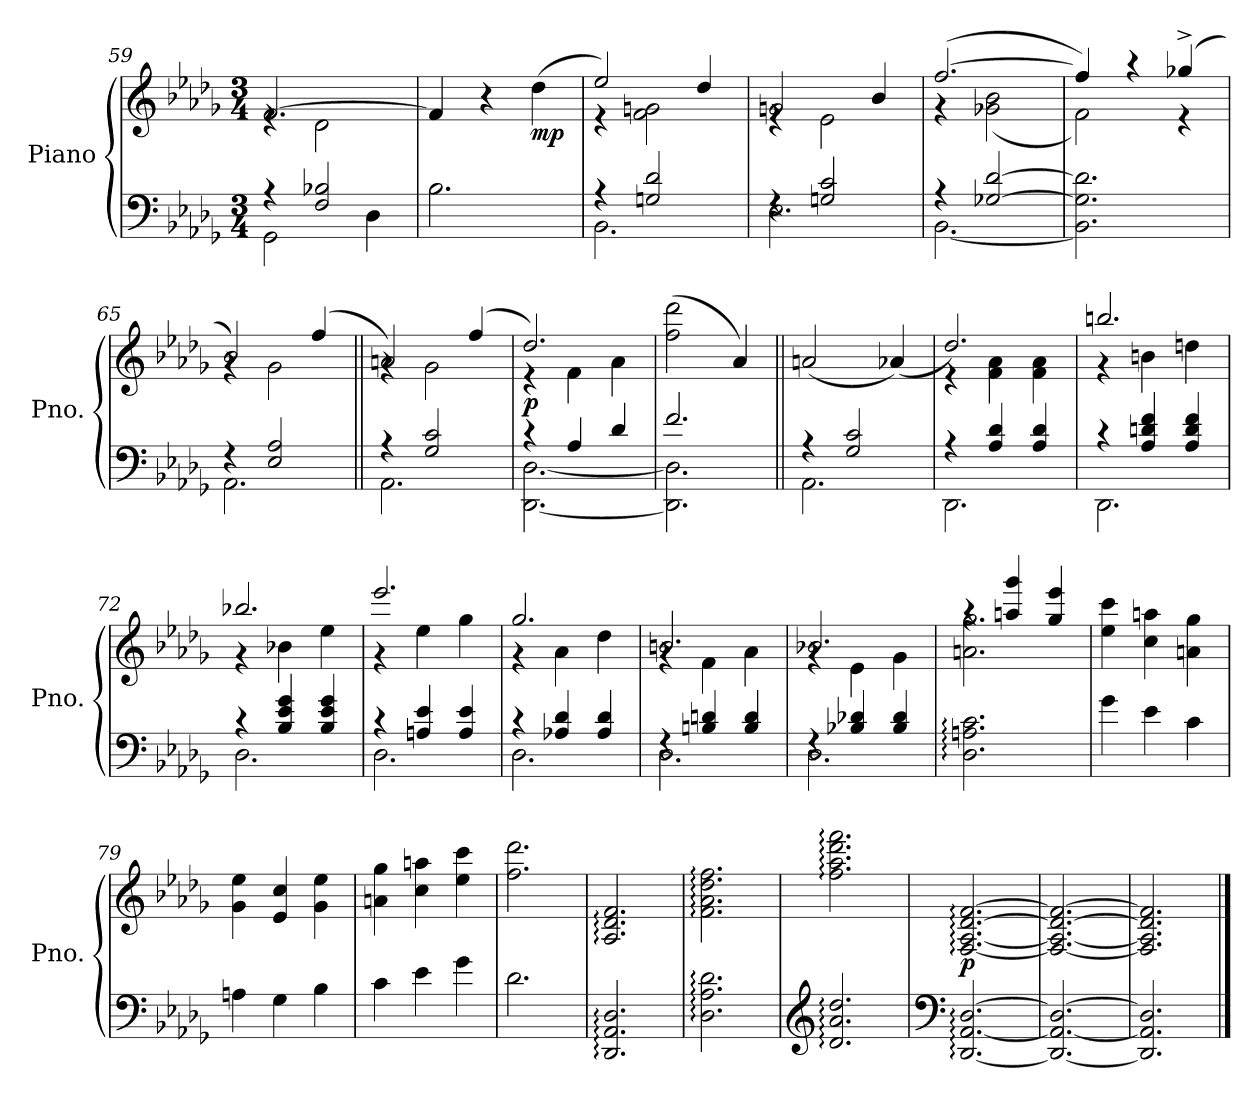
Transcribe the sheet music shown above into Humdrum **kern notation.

**kern	**kern	**dynam
*part1	*part1	*part1
*staff2	*staff1	*staff1/2
*I"Piano	*	*
*I'Pno.	*	*
*clefF4	*clefG2	*
*k[b-e-a-d-g-]	*k[b-e-a-d-g-]	*
*M3/4	*M3/4	*
*MM120	*MM120	*
=59	=59	=59
*^	*^	*
4r	2GG-\	[2.f/	4re	.
2F/ 2B-X/	.	.	2d-\	.
.	4D-\	.	.	.
*v	*v	*	*	*
*	*v	*v	*
=60	=60	=60
2.B-\	4f/]	.
.	4r	.
!	!	!LO:DY:b
.	(>4dd-\	mp
=61	=61	=61
*^	*^	*
4r	2.BB-\	2ee-/)	4r	.
2Gn/ 2d-/	.	.	2f\ 2gn\	.
.	.	4dd-/	.	.
=62	=62	=62	=62	=62
4rF	2.E-\	2gn/	4re	.
2Gn/ 2c/	.	.	2e-\	.
.	.	4b-/	.	.
!!LO:LB:g=z	!!
=63	=63	=63	=63	=63
4r	[2.BB-\	(>[2.ff/	4r	.
[2G-X/ [2d-/	.	.	(<2g-X\ 2b-\	.
*v	*v	*	*	*
=64	=64	=64	=64
2.BB-\] 2.G-\] 2.d-\]	4ff/])	2f\)	.
.	4r	.	.
*	*MM120	*	*
.	(>4gg-X^/	4r	.
=65	=65	=65	=65
*^	*	*	*
4r	2.AA-\	2b-/)	4rg	.
2E-/ 2A-/	.	.	2g-\	.
.	.	(>4ff/	.	.
=66||	=66||	=66||	=66||	=66||
4r	2.AA-\	2an/)	4rg	.
2G-/ 2c/	.	.	2g-\	.
.	.	(>4ff/	.	.
=67	=67	=67	=67	=67
*	*	*MM80	*	*
!	!	!	!	!LO:DY:b
4r	[2.DD-\ [2.D-\	2.dd-/)	4r	p
4A-/	.	.	4f\	.
4d-/	.	.	4a-\	.
*	*	*v	*v	*
=68	=68	=68	=68
2.f/	2.DD-\] 2.D-\]	(>2ff\ 2ddd-\	.
.	.	4a-/)	.
!!LO:LB:g=z
=69||	=69||	=69||	=69||
4r	2.AA-\	(<2an/	.
2G-/ 2c/	.	.	.
.	.	(>4a-X/)	.
=70	=70	=70	=70
*	*	*MM170	*
*	*	*^	*
4r	2.DD-\	2.dd-/)	4r	.
4A-/ 4d-/	.	.	4f\ 4a-\	.
4A-/ 4d-/	.	.	4f\ 4a-\	.
=71	=71	=71	=71	=71
*	*	*MM190	*	*
4r	2.DD-\	2.bbn/	4r	.
4A-/ 4dn/ 4f/	.	.	4bn\	.
4A-/ 4d/ 4f/	.	.	4ddn\	.
=72	=72	=72	=72	=72
4r	2.D-\	2.bb-X/	4r	.
4B-/ 4e-/ 4g-/	.	.	4b-X\	.
4B-/ 4e-/ 4g-/	.	.	4ee-\	.
=73	=73	=73	=73	=73
4r	2.D-\	2.eee-/	4r	.
4An/ 4e-/	.	.	4ee-\	.
4A/ 4e-/	.	.	4gg-\	.
=74	=74	=74	=74	=74
4r	2.D-\	2.gg-/	4r	.
4A-X/ 4d-/	.	.	4a-\	.
4A-/ 4d-/	.	.	4dd-\	.
!!LO:LB:g=z	!!
=75	=75	=75	=75	=75
4rF	2.D-\	2.bn/	4rg	.
4Bn/ 4dn/	.	.	4f\	.
4B/ 4d/	.	.	4a-\	.
=76	=76	=76	=76	=76
4rF	2.D-\	2.b-X/	4rg	.
4B-X/ 4d-X/	.	.	4e-\	.
4B-/ 4d-/	.	.	4g-\	.
*v	*v	*	*	*
=77	=77	=77	=77
2.D-\: 2.An\: 2.c\:	4raa	2.an\ 2.gg-\	.
*	*MM160	*	*
.	4aan/ 4ggg-/	.	.
.	4gg-/ 4eee-/	.	.
*	*v	*v	*
=78	=78	=78
4g-\	4ee-\ 4ccc\	.
4e-\	4cc\ 4aan\	.
4c\	4an\ 4gg-\	.
=79	=79	=79
4An\	4g-\ 4ee-\	.
4G-\	4e-/ 4cc/	.
4B-\	4g-\ 4ee-\	.
=80	=80	=80
4c\	4an\ 4gg-\	.
4e-\	4cc\ 4aan\	.
4g-\	4ee-\ 4ccc\	.
!!LO:LB:g=z
=81	=81	=81
2.d-\	2.ff\ 2.ddd-\	.
=82	=82	=82
2.DD-/: 2.AA-/: 2.D-/:	2.A-/: 2.d-/: 2.f/:	.
=83	=83	=83
2.D-\: 2.A-\: 2.d-\:	2.f\: 2.a-\: 2.dd-\: 2.ff\:	.
=84	=84	=84
*clefG2	*	*
2.d-/: 2.a-/: 2.dd-/:	2.ff\: 2.aa-\: 2.ddd-\: 2.fff\:	.
=85	=85	=85
*clefF4	*	*
*	*MM80	*
!	!	!LO:DY:b
[2.DD-/: [2.AA-/: [2.D-/:	[2.F/: [2.A-/: [2.d-/: [2.f/:	p
=86	=86	=86
2.DD-/_ 2.AA-/_ 2.D-/_	2.F/_ 2.A-/_ 2.d-/_ 2.f/_	.
=87	=87	=87
2.DD-/] 2.AA-/] 2.D-/]	2.F/] 2.A-/] 2.d-/] 2.f/]	.
==	==	==
*-	*-	*-
